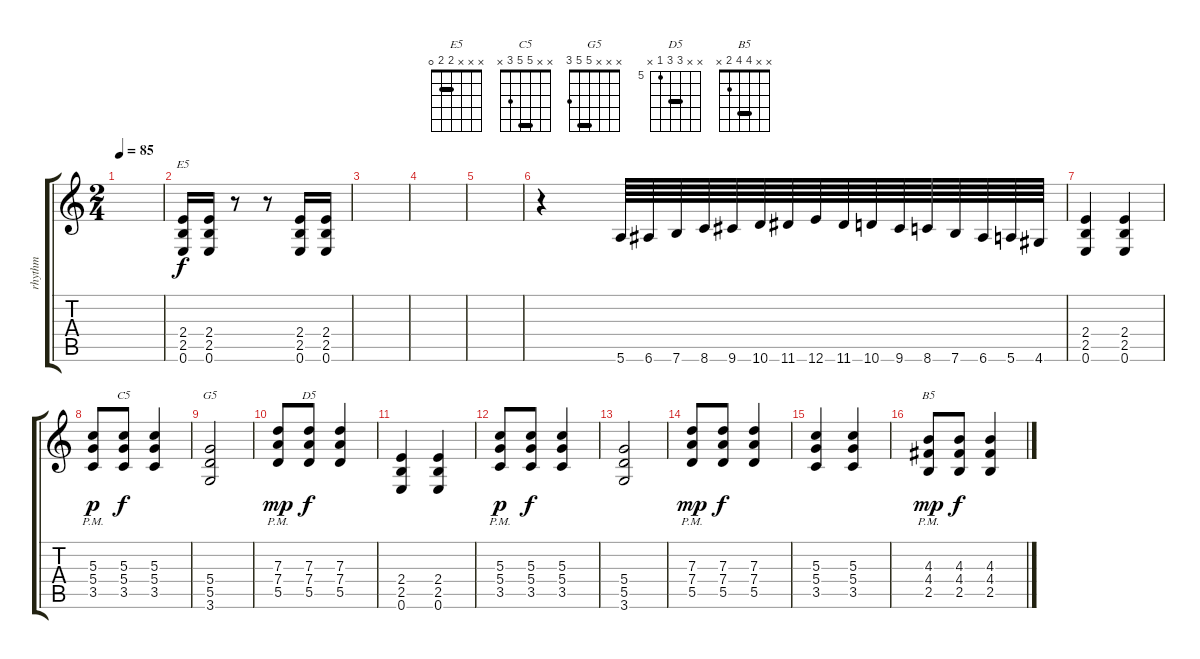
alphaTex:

\track ("rhythm" "rhythm") {instrument overdrivenguitar}
\staff {score tabs}
\tuning (E4 B3 G3 D3 A2 E2) {hide}
\chord ("E5" x x x 2 2 0) {barre 2}
\chord ("C5" x x 5 5 3 x) {barre 5}
\chord ("G5" x x x 5 5 3) {barre 5}
\chord ("D5" x x 7 7 5 x) {firstfret 5 barre 7}
\chord ("B5" x x 4 4 2 x) {barre 4}
\ts (2 4)
\tempo 85
\clef g2
\ks c
|
(2.4 2.5 0.6).16{ch "E5"} (2.4 2.5 0.6).16 r.8 r.8 (2.4 2.5 0.6).16 (2.4 2.5 0.6).16 |
|
|
|
r.4 5.6.64 6.6.64 7.6.64 8.6.64 9.6.64 10.6.64 11.6.64 12.6.64 11.6.64 10.6.64 9.6.64 8.6.64 7.6.64 6.6.64 5.6.64 4.6.64 |
(2.4 2.5 0.6).4 (2.4 2.5 0.6).4 |
(5.3{pm} 5.4{pm} 3.5{pm}).8{dy p} (5.3 5.4 3.5).8{ch "C5" dy f} (5.3 5.4 3.5).4 |
(5.4 5.5 3.6).2{ch "G5"} |
(7.3{pm} 7.4{pm} 5.5{pm}).8{dy mp} (7.3 7.4 5.5).8{ch "D5" dy f} (7.3 7.4 5.5).4 |
(2.4 2.5 0.6).4 (2.4 2.5 0.6).4 |
(5.3{pm} 5.4{pm} 3.5{pm}).8{dy p} (5.3 5.4 3.5).8{dy f} (5.3 5.4 3.5).4 |
(5.4 5.5 3.6).2 |
(7.3{pm} 7.4{pm} 5.5{pm}).8{dy mp} (7.3 7.4 5.5).8{dy f} (7.3 7.4 5.5).4 |
(5.3 5.4 3.5).4 (5.3 5.4 3.5).4 |
(4.3{pm} 4.4{pm} 2.5{pm}).8{ch "B5" dy mp} (4.3 4.4 2.5).8{dy f} (4.3 4.4 2.5).4
